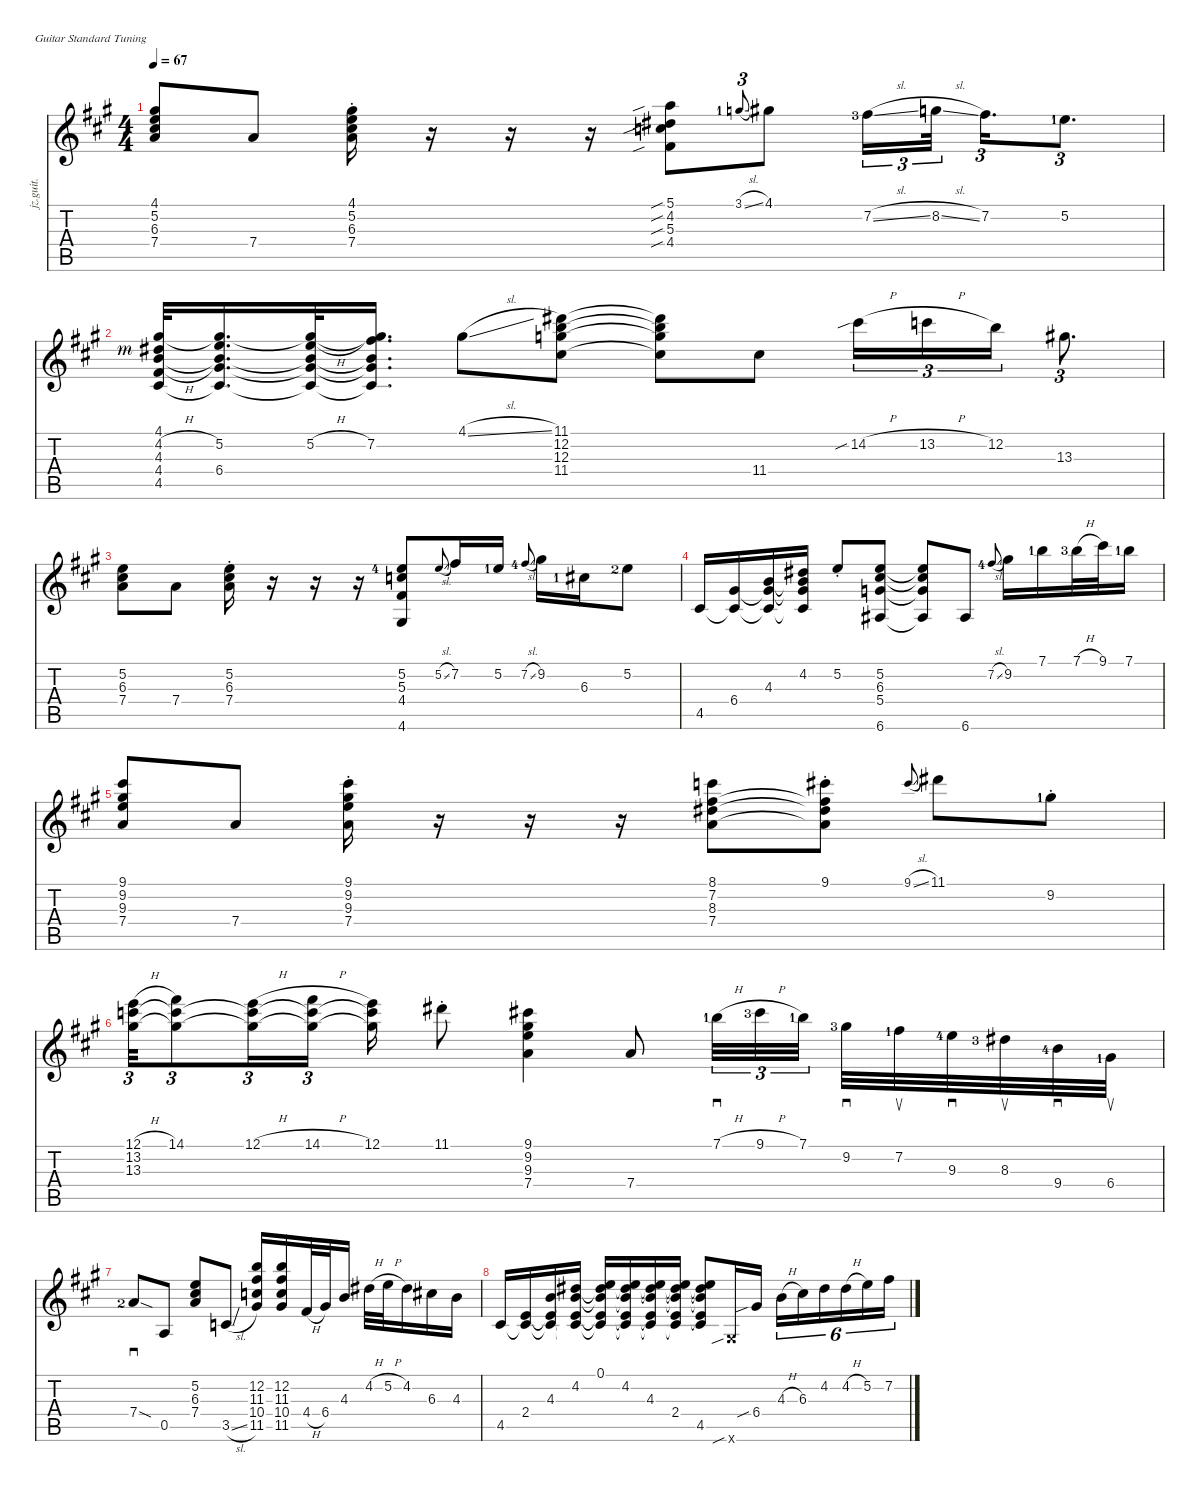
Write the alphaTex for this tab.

\defaultSystemsLayout 4
\hideDynamics
\bracketExtendMode nobrackets
\track ("Jazz Guitar" "jz.guit.") {mute instrument electricguitarjazz}
\staff {score tabs}
\tuning (E4 B3 G3 D3 A2 E2)
\ts (4 4)
\tempo 67
\clef g2
\ks a
(4.1{acc #} 5.2{acc forcenatural} 6.3{acc #} 7.4{acc forcenatural}).8{dy mp instrument electricguitarjazz beam Up} 7.4{acc forcenatural}.8{beam Up} (4.1{st acc #} 5.2{st acc forcenatural} 6.3{st acc #} 7.4{st acc forcenatural}).16{dy mf beam Down} r.16{beam Down} r.16{beam Down} r.16{beam Down} (5.1{sib acc forcenatural} 4.2{sib acc #} 5.3{sib acc forcenatural} 4.4{sib acc #}).8{dy mp beam Down} 3.1{sl lf 2 acc forcenatural}.8{tu (3 2) gr onbeat beam Up} 4.1{acc #}.8{beam Down} 7.2{sl lf 4 acc #}.16{tu (3 2) beam Down} 8.2{sl acc forcenatural}.32{tu (3 2) beam Down} 7.2{acc #}.16{d tu (3 2) beam Down} 5.2{lf 2 acc forcenatural}.8{d tu (3 2) beam Down} |
(4.1{acc #} 4.2{h rf 3 acc #} 4.3{acc forcenatural} 4.4{h acc #} 4.5{acc #}).32{beam Up} (5.2{acc forcenatural} 6.4{acc #} 4.5{t acc #} 4.3{t acc forcenatural} 4.1{t acc #}).16{d beam Up} (5.2{h acc forcenatural} 4.5{t acc #} 6.4{t acc #} 4.3{t acc forcenatural} 4.1{t acc #}).32{beam Up} (7.2{acc #} 4.5{t acc #} 6.4{t acc #} 4.3{t acc forcenatural} 4.1{t acc #}).16{d beam Up} 4.1{sl acc #}.8{beam Down} (11.1{acc #} 12.2{acc forcenatural} 12.3{acc forcenatural} 11.4{acc #}).8{beam Down} (11.4{t acc #} 12.3{t acc forcenatural} 12.2{t acc forcenatural} 11.1{t acc #}).8{beam Down} 11.4{acc #}.8{beam Down} 14.2{sib h acc #}.16{tu (3 2) beam Down} 13.2{h acc forcenatural}.16{tu (3 2) beam Down} 12.2{acc forcenatural}.16{tu (3 2) beam Down} 13.3{acc #}.8{d tu (3 2) beam Down} |
(7.4{acc forcenatural} 6.3{acc #} 5.2{acc forcenatural}).8{beam Down} 7.4{acc forcenatural}.8{beam Down} (7.4{acc forcenatural} 6.3{acc #} 5.2{st acc forcenatural}).16{dy mf beam Down} r.16{beam Down} r.16{beam Down} r.16{beam Down} (5.2{lf 5 acc forcenatural} 5.3{acc forcenatural} 4.4{acc #} 4.6{acc #}).8{dy mp beam Up} 5.2{sl acc forcenatural}.8{gr onbeat beam Up} 7.2{acc #}.16{beam Up} 5.2{lf 2 acc forcenatural}.16{beam Up} 7.2{sl lf 5 acc #}.8{gr onbeat beam Up} 9.2{acc #}.16{beam Down} 6.3{lf 2 acc #}.16{beam Down} 5.2{lf 3 acc forcenatural}.8{beam Down} |
4.5{acc #}.16{beam Up} (6.4{acc #} 4.5{t acc #}).16{beam Up} (4.3{acc forcenatural} 6.4{t acc #} 4.5{t acc #}).16{beam Up} (4.2{acc #} 4.3{t acc forcenatural} 6.4{t acc #} 4.5{t acc #}).16{beam Up} 5.2{st acc forcenatural}.8{beam Up} (5.2{acc forcenatural} 6.3{acc #} 5.4{acc forcenatural} 6.6{acc #}).8{beam Up} (6.6{t acc #} 5.4{t acc forcenatural} 5.2{t acc forcenatural} 6.3{t acc #}).8{beam Up} 6.6{acc #}.8{beam Up} 7.2{sl lf 5 acc #}.8{gr onbeat beam Up} 9.2{acc #}.16{beam Down} 7.1{lf 2 acc forcenatural}.16{beam Down} 7.1{h lf 4 acc forcenatural}.32{beam Down} 9.1{acc #}.32{beam Down} 7.1{lf 2 acc forcenatural}.16{beam Down} |
(9.2{acc #} 9.1{acc #} 9.3{acc forcenatural} 7.4{acc forcenatural}).8{beam Up} 7.4{acc forcenatural}.8{beam Up} (7.4{acc forcenatural} 9.3{acc forcenatural} 9.2{st acc #} 9.1{acc #}).16{dy mf beam Down} r.16{beam Down} r.16{beam Down} r.16{beam Down} (8.1{acc forcenatural} 7.2{acc #} 8.3{acc #} 7.4{acc forcenatural}).8{dy mp beam Down} (9.1{st acc #} 7.2{t acc #} 8.3{t acc #} 7.4{t acc forcenatural}).8{dy mf beam Down} 9.1{sl acc #}.8{gr onbeat beam Up} 11.1{acc #}.8{beam Down} 9.2{st lf 2 acc #}.8{beam Down} |
(13.3{acc #} 13.2{acc forcenatural} 12.1{h acc forcenatural}).32{tu (3 2) beam Down} (14.1{acc #} 13.2{t acc forcenatural} 13.3{t acc #}).8{tu (3 2) beam Down} (12.1{h acc forcenatural} 13.2{t acc forcenatural} 13.3{t acc #}).16{tu (3 2) beam Down} (14.1{h acc #} 13.2{t acc forcenatural} 13.3{t acc #}).16{tu (3 2) beam Down} (12.1{acc forcenatural} 13.2{t acc forcenatural} 13.3{t acc #}).16{beam Down} 11.1{st acc #}.8{beam Down} (9.1{acc #} 9.2{acc #} 9.3{acc forcenatural} 7.4{acc forcenatural}).4{dy mp beam Down} 7.4{acc forcenatural}.8{beam Up} 7.1{h lf 2 acc forcenatural}.32{sd tu (3 2) dy mf beam Down} 9.1{h lf 4 acc #}.32{tu (3 2) beam Down} 7.1{lf 2 acc forcenatural}.32{tu (3 2) beam Down} 9.2{lf 4 acc #}.32{sd beam Down} 7.2{lf 2 acc #}.32{su beam Down} 9.3{lf 5 acc forcenatural}.32{sd beam Down} 8.3{lf 4 acc #}.32{su beam Down} 9.4{lf 5 acc forcenatural}.32{sd beam Down} 6.4{lf 2 acc #}.32{su beam Down} |
7.4{sod lf 3 acc forcenatural}.8{sd beam Up} 0.5{acc forcenatural}.8{beam Up} (5.2{acc forcenatural} 6.3{acc #} 7.4{acc forcenatural}).8{beam Up} 3.5{sl acc forcenatural}.8{beam Up} (12.2{acc forcenatural} 11.3{acc #} 10.4{acc forcenatural} 11.5{acc #}).16{beam Up} (12.2{acc forcenatural} 11.3{acc #} 10.4{acc forcenatural} 11.5{acc #}).16{beam Up} 4.4{h acc #}.32{dy mp beam Up} 6.4{acc #}.32{beam Up} 4.3{acc forcenatural}.16{beam Up} 4.2{h acc #}.32{beam Down} 5.2{h acc forcenatural}.32{beam Down} 4.2{acc #}.16{beam Down} 6.3{acc #}.16{beam Down} 4.3{acc forcenatural}.16{beam Down} |
4.5{acc #}.16{beam Up} (2.4{acc forcenatural} 4.5{t acc #}).16{beam Up} (4.3{acc forcenatural} 4.5{t acc #} 2.4{t acc forcenatural}).16{beam Up} (4.2{acc #} 4.5{t acc #} 2.4{t acc forcenatural} 4.3{t acc forcenatural}).16{beam Up} (0.1{acc forcenatural} 4.5{t acc #} 2.4{t acc forcenatural} 4.3{t acc forcenatural} 4.2{t acc #}).16{beam Up} (4.2{acc #} 4.5{t acc #} 2.4{t acc forcenatural} 4.3{t acc forcenatural} 0.1{t acc forcenatural}).16{beam Up} (4.3{acc forcenatural} 4.5{t acc #} 2.4{t acc forcenatural} 0.1{t acc forcenatural} 4.2{t acc #}).16{beam Up} (2.4{acc forcenatural} 4.5{t acc #} 0.1{t acc forcenatural} 4.2{t acc #} 4.3{t acc forcenatural}).16{beam Up} (4.5{acc #} 0.1{t acc forcenatural} 4.2{t acc #} 4.3{t acc forcenatural} 2.4{t acc forcenatural}).8{beam Up} 4.6{sib x acc #}.16{dy mf beam Up} 6.4{sib acc #}.16{beam Up} 4.3{h acc forcenatural}.16{tu (6 4) beam Down} 6.3{acc #}.16{tu (6 4) beam Down} 4.2{acc #}.16{tu (6 4) beam Down} 4.2{h acc #}.16{tu (6 4) beam Down} 5.2{acc forcenatural}.16{tu (6 4) beam Down} 7.2{acc #}.16{tu (6 4) beam Down}
